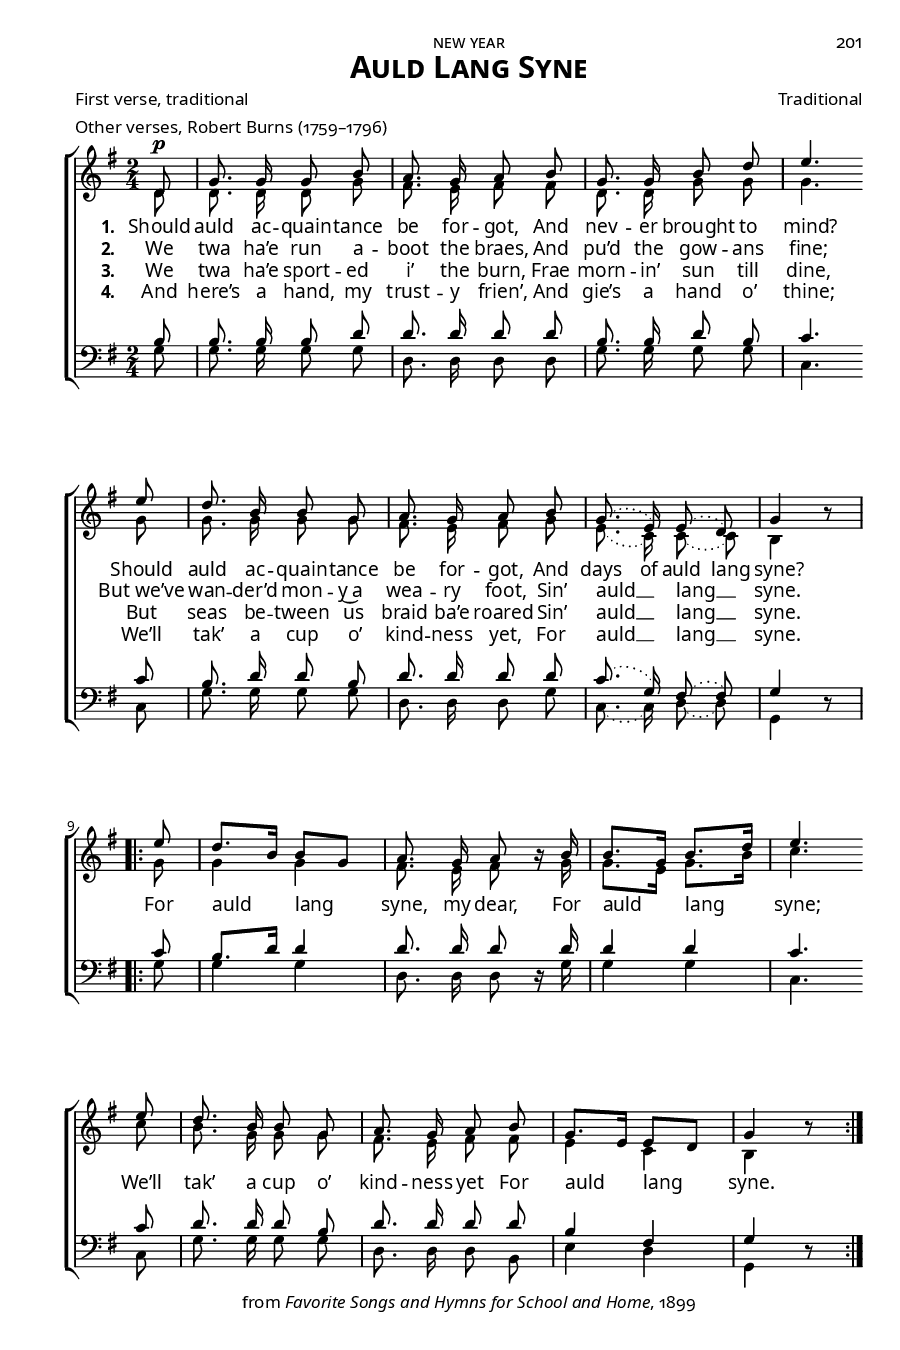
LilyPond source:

\version "2.14.2"
\include "util.ly"
\header {
  title = \markup{\override #'(font-name . "Garamond Premier Pro Semibold"){ \abs-fontsize #15 \smallCapsOldStyle"Auld Lang Syne"}}
  poet = \markup\oldStyleNum"First verse, traditional"
  meter = \markup\oldStyleNum"Other verses, Robert Burns (1759–1796)"
  composer = \markup\oldStyleNum"Traditional"
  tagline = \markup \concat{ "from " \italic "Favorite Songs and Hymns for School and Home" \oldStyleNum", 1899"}
}
\paper {
  %print-all-headers = ##f
  paper-height = 9\in
  paper-width = 6\in
  indent = 0\in
  %system-system-spacing = #'((basic-distance . 10) (padding . 0))
  %system-system-spacing =
  %  #'((basic-distance . 0)
  %     (minimum-distance . 0)
  %     (padding . -0.35)
  %     (stretchability . 100))
  ragged-last-bottom = ##f
  ragged-bottom = ##f
  two-sided = ##t
  inner-margin = 0.5\in
  outer-margin = 0.25\in
  top-margin = 0.25\in
  bottom-margin = 0.25\in
  first-page-number = #201
  print-first-page-number = ##t
  headerLine = \markup{\override #'(font-name . "Garamond Premier Pro") \smallCapsOldStyle"new year"}
  oddHeaderMarkup = \markup\fill-line{
     \override #'(font-name . "Garamond Premier Pro")\abs-fontsize #8.5
     \combine 
        \fill-line{"" \on-the-fly #print-page-number-check-first
        \oldStylePageNum""
        }
        \fill-line{\headerLine}
  }
  evenHeaderMarkup = \markup {
     \override #'(font-name . "Garamond Premier Pro")\abs-fontsize #8.5
     \combine
        \on-the-fly #print-page-number-check-first
        \oldStylePageNum""
        \fill-line{\headerLine}
  }
}
#(set-global-staff-size 15) \paper{ #(define fonts (make-pango-font-tree "GoudyOlSt BT" "Garamond Premier Pro" "Garamond Premier Pro" (/ 15 20))) }
global = {
  \key g \major
  \time 2/4
  \autoBeamOff
  \override DynamicLineSpanner #'staff-padding = #0.0
  \override DynamicLineSpanner #'Y-extent = #'(-1 . 1)
}

sopMusic = \relative c' {
  \partial 8 d8^\p |
  g8. g16 g8 b |
  a8. g16 a8 b |
  g8. g16 b8 d |
  e4. \bar""\break e8 |
  d8. b16 b8 g |
  
  a8. g16 a8 b |
  \slurDotted g8.( e16) e8( d) |
  \partial 4. g4 b8\rest \bar "|:" \break
  \partial 8 e8 |
  d8.[ b16] b8[ g] |
  a8. g16 a8 b16\rest b |
  
  b8.[ g16] b8.[ d16] |
  e4. \bar""\break e8 |
  d8. b16 b8 g |
  a8. g16 a8 b |
  g8.[ e16] e8[ d] |
  \partial 4. g4  b8\rest \bar ":|"
}
sopWords = \lyricmode {
  
}

altoMusic = \relative c' {
  d8 |
  d8. d16 d8 g |
  fis8. e16 fis8 fis |
  d8. d16 g8 g |
  g4. g8 |
  g8. g16 g8 g |
  
  fis8. e16 fis8 g |
  \slurDotted e8.( c16) c8( c) |
  b4 s8 |
  g'8 |
  g4 g |
  fis8. e16 fis8 s16 g |
  
  g8.[ e16] g8.[ b16] |
  c4. c8 |
  b8. g16 g8 g |
  fis8. e16 fis8 fis |
  e4 c4 |
  b4 s8 \bar ":|"
}
altoWords = \lyricmode {
  \dropLyricsV
  \set stanza = #"1. "
  \set ignoreMelismata = ##t
  Should auld ac -- quain -- tance be for -- got,
  And nev -- er brought to mind?
  Should auld ac -- quain -- tance be for -- got,
  And days of auld lang syne?

  \unset ignoreMelismata
  \set associatedVoice = "sopranos"
  For auld lang syne, my dear,
  For auld lang syne;
  We’ll tak’ a cup o’ kind -- ness yet
  For auld lang syne.
  
}
altoWordsII = \lyricmode {
  \dropLyricsV
%\markup\italic
  \set stanza = #"2. "
  We twa ha’e run a -- boot the braes,
  And pu’d the gow -- ans fine;
  But_we’ve wan -- der’d mon -- y~a wea -- ry foot,
  Sin’ auld __ lang __ syne.
}
altoWordsIII = \lyricmode {
  \dropLyricsV
  \set stanza = #"3. "
  We twa ha’e sport -- ed i’ the burn,
  Frae morn -- in’ sun till dine,
  But seas be -- tween us braid ba’e roared
  Sin’ auld __ lang __ syne.
}
altoWordsIV = \lyricmode {
  \dropLyricsV
  \set stanza = #"4. "
  And here’s a hand, my trust -- y frien’,
  And gie’s a hand o’ thine;
  We’ll tak’ a cup o’ kind -- ness yet,
  For auld __ lang __ syne.
}
altoWordsV = \lyricmode {
  \set stanza = #"5. "
  \set ignoreMelismata = ##t
}
altoWordsVI = \lyricmode {
  \set stanza = #"6. "
  \set ignoreMelismata = ##t
}
tenorMusic = \relative c' {
  b8 |
  b8. b16 b8 d |
  d8. d16 d8 d |
  b8. b16 d8 b |
  c4. c8 |
  b8. d16 d8 b |
  
  d8. d16 d8 d |
  \slurDotted c8.( g16) fis8( fis) |
  g4 s8 |
  c |
  b8.[ d16] d4 |
  d8. d16 d8 s16 d |
  
  d4 d |
  c4. c8 |
  d8. d16 d8 b |
  d8. d16 d8 d |
  b4 fis |
  g s8 \bar ":|"
}
tenorWords = \lyricmode {

}

bassMusic = \relative c {
  g'8 |
  g8. g16 g8 g |
  d8. d16 d8 d |
  g8. g16 g8 g |
  c,4. c8 |
  g'8. g16 g8 g |
  
  d8. d16 d8 g |
  \slurDotted c,8.( c16) d8( d) |
  g,4 d'8\rest |
  g |
  g4 g4 |
  d8. d16 d8 d16\rest g |
  
  g4 g |
  c,4. c8 |
  g'8. g16 g8 g |
  d8. d16 d8 b |
  e4 d |
  g, d'8\rest \bar ":|"
}
bassWords = \lyricmode {

}

pianoRH = \relative c' {
  
}
pianoLH = \relative c' {
  
}

\score {
  <<
   \new ChoirStaff <<
    \new Staff = women <<
      \new Voice = "sopranos" { \voiceOne << \global \sopMusic >> }
      \new Voice = "altos" { \voiceTwo << \global \altoMusic >> }
    >>
    \new Lyrics \with { alignAboveContext = #"women" \override VerticalAxisGroup #'nonstaff-relatedstaff-spacing = #'((basic-distance . 1))} \lyricsto "sopranos" \sopWords
    \new Lyrics = "altosVI"  \with { alignBelowContext = #"women" } \lyricsto "altos" \altoWordsVI
    \new Lyrics = "altosV"  \with { alignBelowContext = #"women" } \lyricsto "altos" \altoWordsV
    \new Lyrics = "altosIV"  \with { alignBelowContext = #"women" } \lyricsto "altos" \altoWordsIV
    \new Lyrics = "altosIII"  \with { alignBelowContext = #"women" } \lyricsto "altos" \altoWordsIII
    \new Lyrics = "altosII"  \with { alignBelowContext = #"women" } \lyricsto "altos" \altoWordsII
    \new Lyrics = "altos"  \with { alignBelowContext = #"women" \override VerticalAxisGroup #'nonstaff-relatedstaff-spacing = #'((basic-distance . 1))} \lyricsto "altos" \altoWords
   \new Staff = men <<
      \clef bass
      \new Voice = "tenors" { \voiceOne << \global \tenorMusic >> }
      \new Voice = "basses" { \voiceTwo << \global \bassMusic >> }
    >>
    \new Lyrics \with { alignAboveContext = #"men" \override VerticalAxisGroup #'nonstaff-relatedstaff-spacing = #'((basic-distance . 1)) } \lyricsto "tenors" \tenorWords
    \new Lyrics \with { alignBelowContext = #"men" \override VerticalAxisGroup #'nonstaff-relatedstaff-spacing = #'((basic-distance . 1)) } \lyricsto "basses" \bassWords
  >>
%    \new PianoStaff << \new Staff { \new Voice { \pianoRH } } \new Staff { \clef "bass" \pianoLH } >>
  >>
  \layout {
    \context {
      \Score
      %\override SpacingSpanner #'base-shortest-duration = #(ly:make-moment 1 8)
      %\override SpacingSpanner #'common-shortest-duration = #(ly:make-moment 1 4)
    }
    \context {
      % Remove all empty staves
      % \Staff \RemoveEmptyStaves \override VerticalAxisGroup #'remove-first = ##t
    }
    \context {
      \Lyrics
      \override LyricText #'X-offset = #center-on-word
    }
  }
  \midi {
    \tempo 4 = 90
    \set Staff.midiInstrument = "flute"
  
    \context {
      \Voice
      \remove "Dynamic_performer"
    }
  }
}
